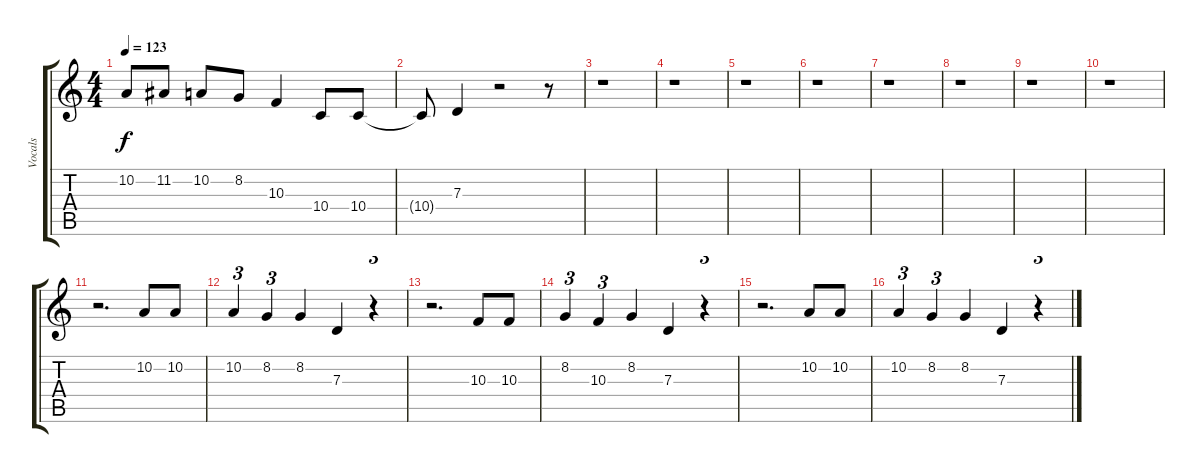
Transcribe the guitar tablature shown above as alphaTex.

\track ("Vocals" "Vocals") {instrument stringensemble1}
\staff {score tabs}
\tuning (E4 B3 G3 D3 A2 E2) {hide}
\ts (4 4)
\tempo 123
\clef g2
\ks c
10.2{t}.8{dy f} 11.2.8 10.2.8 8.2.8 10.3.4 10.4.8 10.4.8 |
10.4{t}.8 7.3.4 r.2 r.8 |
r.1 |
r.1 |
r.1 |
r.1 |
r.1 |
r.1 |
r.1 |
r.1 |
r.2{d} 10.2.8 10.2.8 |
10.2.4{tu (3 2)} 8.2.4{tu (3 2)} 8.2.4 7.3.4 r.4{tu (3 2)} |
r.2{d} 10.3.8 10.3.8 |
8.2.4{tu (3 2)} 10.3.4{tu (3 2)} 8.2.4 7.3.4 r.4{tu (3 2)} |
r.2{d} 10.2.8 10.2.8 |
10.2.4{tu (3 2)} 8.2.4{tu (3 2)} 8.2.4 7.3.4 r.4{tu (3 2)}
